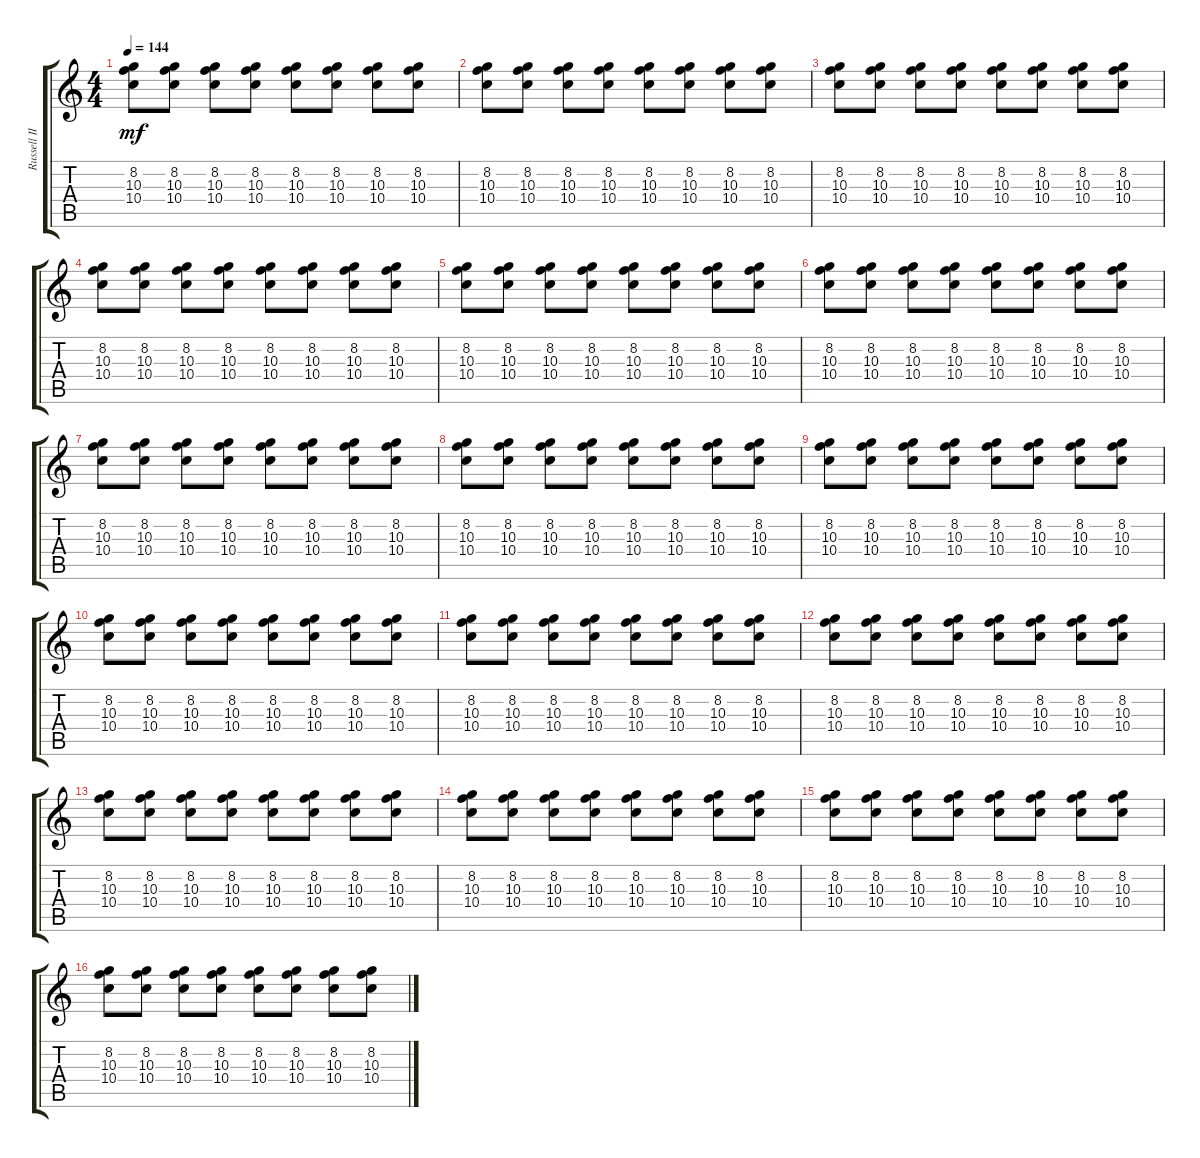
\track ("Russell II" "Russell II") {instrument acousticguitarsteel}
\staff {score tabs}
\tuning (E4 B3 G3 D3 A2 E2) {hide}
\ts (4 4)
\tempo 144
\clef g2
\ks c
(8.2 10.3 10.4).8{dy mf} (8.2 10.3 10.4).8 (8.2 10.3 10.4).8 (8.2 10.3 10.4).8 (8.2 10.3 10.4).8 (8.2 10.3 10.4).8 (8.2 10.3 10.4).8 (8.2 10.3 10.4).8 |
(8.2 10.3 10.4).8 (8.2 10.3 10.4).8 (8.2 10.3 10.4).8 (8.2 10.3 10.4).8 (8.2 10.3 10.4).8 (8.2 10.3 10.4).8 (8.2 10.3 10.4).8 (8.2 10.3 10.4).8 |
(8.2 10.3 10.4).8 (8.2 10.3 10.4).8 (8.2 10.3 10.4).8 (8.2 10.3 10.4).8 (8.2 10.3 10.4).8 (8.2 10.3 10.4).8 (8.2 10.3 10.4).8 (8.2 10.3 10.4).8 |
(8.2 10.3 10.4).8 (8.2 10.3 10.4).8 (8.2 10.3 10.4).8 (8.2 10.3 10.4).8 (8.2 10.3 10.4).8 (8.2 10.3 10.4).8 (8.2 10.3 10.4).8 (8.2 10.3 10.4).8 |
(8.2 10.3 10.4).8 (8.2 10.3 10.4).8 (8.2 10.3 10.4).8 (8.2 10.3 10.4).8 (8.2 10.3 10.4).8 (8.2 10.3 10.4).8 (8.2 10.3 10.4).8 (8.2 10.3 10.4).8 |
(8.2 10.3 10.4).8 (8.2 10.3 10.4).8 (8.2 10.3 10.4).8 (8.2 10.3 10.4).8 (8.2 10.3 10.4).8 (8.2 10.3 10.4).8 (8.2 10.3 10.4).8 (8.2 10.3 10.4).8 |
(8.2 10.3 10.4).8 (8.2 10.3 10.4).8 (8.2 10.3 10.4).8 (8.2 10.3 10.4).8 (8.2 10.3 10.4).8 (8.2 10.3 10.4).8 (8.2 10.3 10.4).8 (8.2 10.3 10.4).8 |
(8.2 10.3 10.4).8 (8.2 10.3 10.4).8 (8.2 10.3 10.4).8 (8.2 10.3 10.4).8 (8.2 10.3 10.4).8 (8.2 10.3 10.4).8 (8.2 10.3 10.4).8 (8.2 10.3 10.4).8 |
(8.2 10.3 10.4).8 (8.2 10.3 10.4).8 (8.2 10.3 10.4).8 (8.2 10.3 10.4).8 (8.2 10.3 10.4).8 (8.2 10.3 10.4).8 (8.2 10.3 10.4).8 (8.2 10.3 10.4).8 |
(8.2 10.3 10.4).8 (8.2 10.3 10.4).8 (8.2 10.3 10.4).8 (8.2 10.3 10.4).8 (8.2 10.3 10.4).8 (8.2 10.3 10.4).8 (8.2 10.3 10.4).8 (8.2 10.3 10.4).8 |
(8.2 10.3 10.4).8 (8.2 10.3 10.4).8 (8.2 10.3 10.4).8 (8.2 10.3 10.4).8 (8.2 10.3 10.4).8 (8.2 10.3 10.4).8 (8.2 10.3 10.4).8 (8.2 10.3 10.4).8 |
(8.2 10.3 10.4).8 (8.2 10.3 10.4).8 (8.2 10.3 10.4).8 (8.2 10.3 10.4).8 (8.2 10.3 10.4).8 (8.2 10.3 10.4).8 (8.2 10.3 10.4).8 (8.2 10.3 10.4).8 |
(8.2 10.3 10.4).8 (8.2 10.3 10.4).8 (8.2 10.3 10.4).8 (8.2 10.3 10.4).8 (8.2 10.3 10.4).8 (8.2 10.3 10.4).8 (8.2 10.3 10.4).8 (8.2 10.3 10.4).8 |
(8.2 10.3 10.4).8 (8.2 10.3 10.4).8 (8.2 10.3 10.4).8 (8.2 10.3 10.4).8 (8.2 10.3 10.4).8 (8.2 10.3 10.4).8 (8.2 10.3 10.4).8 (8.2 10.3 10.4).8 |
(8.2 10.3 10.4).8 (8.2 10.3 10.4).8 (8.2 10.3 10.4).8 (8.2 10.3 10.4).8 (8.2 10.3 10.4).8 (8.2 10.3 10.4).8 (8.2 10.3 10.4).8 (8.2 10.3 10.4).8 |
(8.2 10.3 10.4).8 (8.2 10.3 10.4).8 (8.2 10.3 10.4).8 (8.2 10.3 10.4).8 (8.2 10.3 10.4).8 (8.2 10.3 10.4).8 (8.2 10.3 10.4).8 (8.2 10.3 10.4).8
